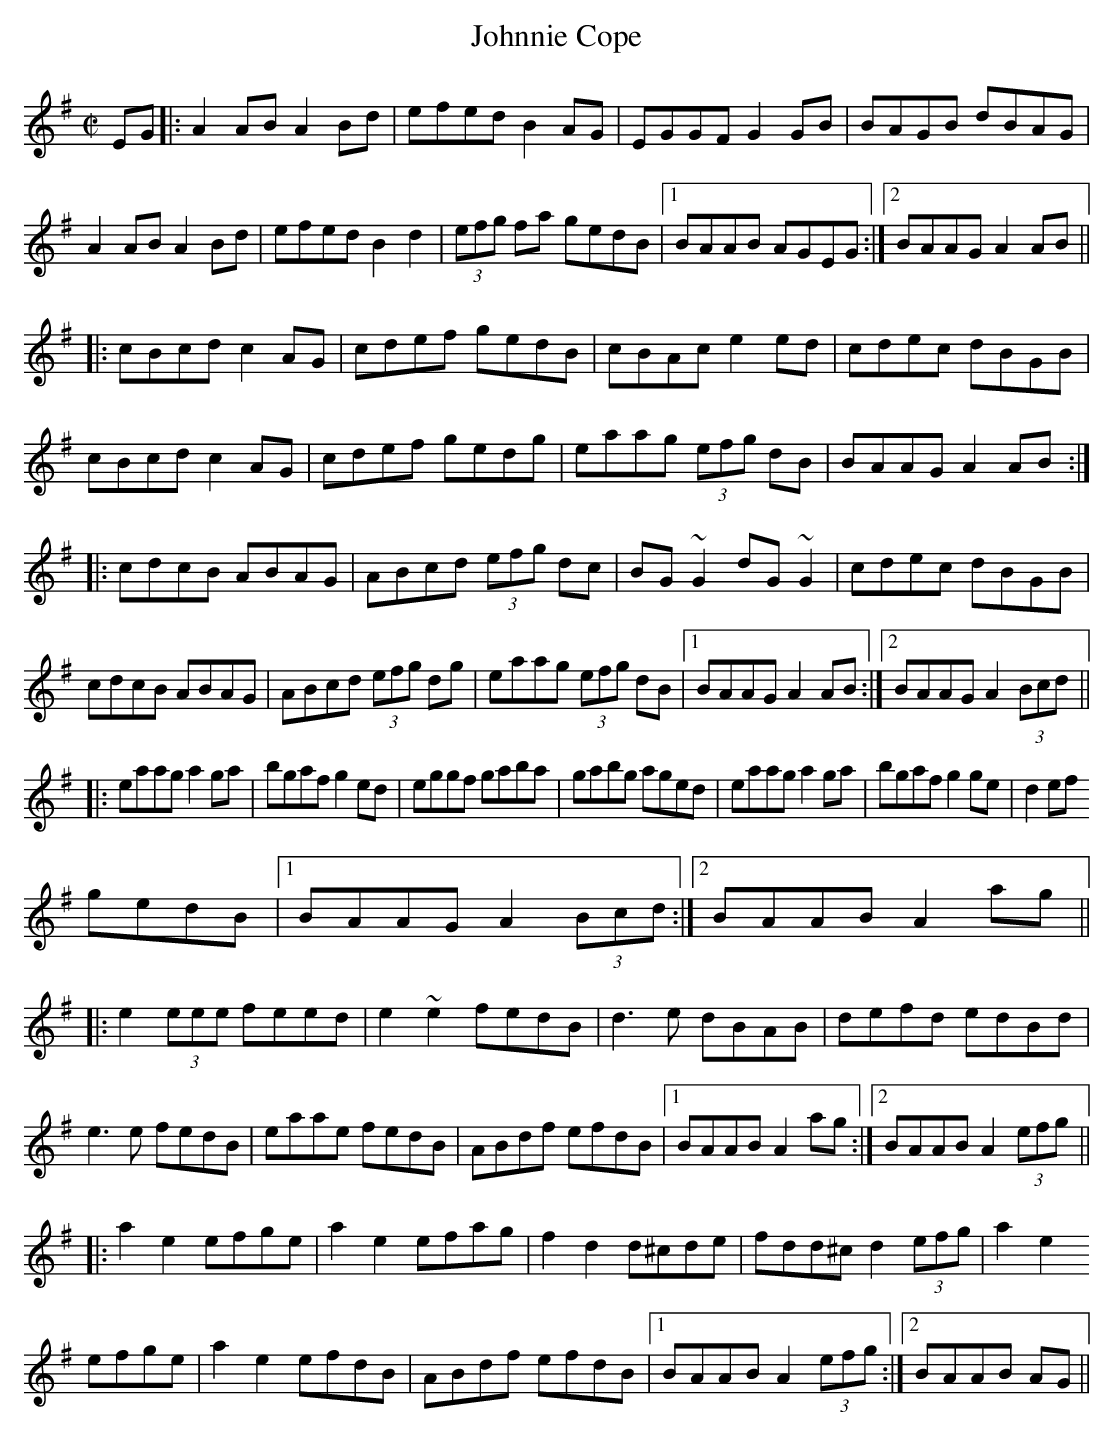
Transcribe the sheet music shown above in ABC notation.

X:1
T:Johnnie Cope
M:C|
L:1/8
K:Ador
EG|:A2AB A2Bd|efed B2AG|EGGF G2GB|BAGB dBAG|
A2AB A2Bd|efed B2d2|(3efg fa gedB|1 BAAB AGEG:|2 BAAG A2AB||
|:cBcd c2AG|cdef gedB|cBAc e2ed|cdec dBGB|
cBcd c2AG|cdef gedg|eaag (3efg dB|BAAG A2AB:|
|:cdcB ABAG|ABcd (3efg dc|BG~G2 dG~G2|cdec dBGB|
cdcB ABAG|ABcd (3efg dg|eaag (3efg dB|1 BAAG A2AB:|2 BAAG A2 (3Bcd||
|:eaag a2ga|bgaf g2ed|eggf gaba|gabg aged| eaag a2ga|bgaf g2ge|d2ef
gedB|1 BAAG A2 (3Bcd:|2 BAAB A2ag||
|:e2 (3eee feed|e2~e2 fedB|d3e dBAB|defd edBd|
e3e fedB|eaae fedB|ABdf efdB|1 BAAB A2ag:|2 BAAB A2 (3efg||
|:a2e2 efge|a2e2 efag|f2d2 d^cde|fdd^c d2 (3efg| a2e2
efge|a2e2 efdB|ABdf efdB|1 BAAB A2 (3efg:|2 BAAB AG||
